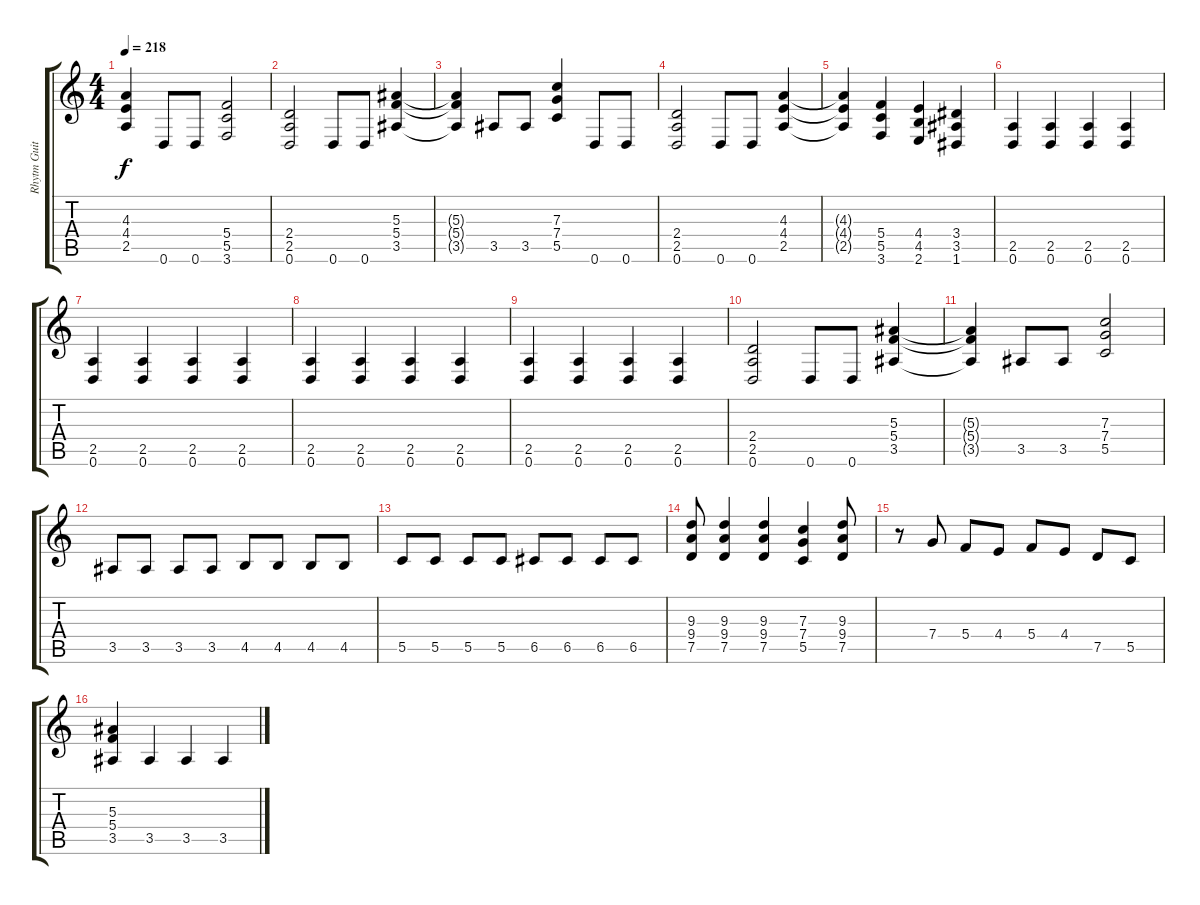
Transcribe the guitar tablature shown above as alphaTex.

\track ("Rhytm Guitar" "Rhytm Guit") {instrument distortionguitar}
\staff {score tabs}
\tuning (D4 A3 F3 C3 G2 D2) {hide}
\ts (4 4)
\tempo 218
\clef g2
\ks c
(4.3{t} 4.4{t} 2.5{t}).4{dy f} 0.6.8 0.6.8 (5.4 5.5 3.6).2 |
(2.4 2.5 0.6).2 0.6.8 0.6.8 (5.3 5.4 3.5).4 |
(5.3{t} 5.4{t} 3.5{t}).4 3.5.8 3.5.8 (7.3 7.4 5.5).4 0.6.8 0.6.8 |
(2.4 2.5 0.6).2 0.6.8 0.6.8 (4.3 4.4 2.5).4 |
(4.3{t} 4.4{t} 2.5{t}).4 (5.4 5.5 3.6).4 (4.4 4.5 2.6).4 (3.4 3.5 1.6).4 |
(2.5 0.6).4 (2.5 0.6).4 (2.5 0.6).4 (2.5 0.6).4 |
(2.5 0.6).4 (2.5 0.6).4 (2.5 0.6).4 (2.5 0.6).4 |
(2.5 0.6).4 (2.5 0.6).4 (2.5 0.6).4 (2.5 0.6).4 |
(2.5 0.6).4 (2.5 0.6).4 (2.5 0.6).4 (2.5 0.6).4 |
(2.4 2.5 0.6).2 0.6.8 0.6.8 (5.3 5.4 3.5).4 |
(5.3{t} 5.4{t} 3.5{t}).4 3.5.8 3.5.8 (7.3 7.4 5.5).2 |
3.5.8 3.5.8 3.5.8 3.5.8 4.5.8 4.5.8 4.5.8 4.5.8 |
5.5.8 5.5.8 5.5.8 5.5.8 6.5.8 6.5.8 6.5.8 6.5.8 |
(9.3 9.4 7.5).8 (9.3 9.4 7.5).4 (9.3 9.4 7.5).4 (7.3 7.4 5.5).4 (9.3 9.4 7.5).8 |
r.8 7.4.8 5.4.8 4.4.8 5.4.8 4.4.8 7.5.8 5.5.8 |
(5.3 5.4 3.5).4 3.5.4 3.5.4 3.5.4
